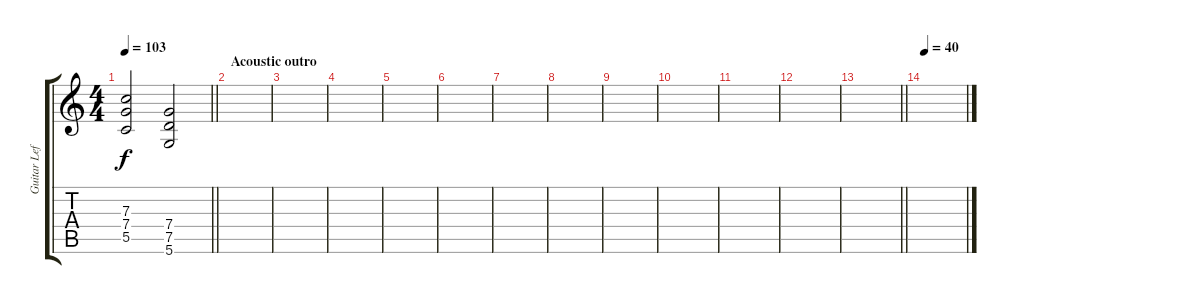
\track ("Guitar Left" "Guitar Lef") {instrument distortionguitar}
\staff {score tabs}
\tuning (D4 A3 F3 C3 G2 D2) {hide}
\ts (4 4)
\tempo 103
\clef g2
\barLineRight lightlight
\ks aminor
(7.3 7.4 5.5).2{dy f} (7.4 7.5 5.6).2 |
\section ("" "Acoustic outro")
|
|
|
|
|
|
|
|
|
|
|
\barLineRight lightlight
|
\tempo 40
